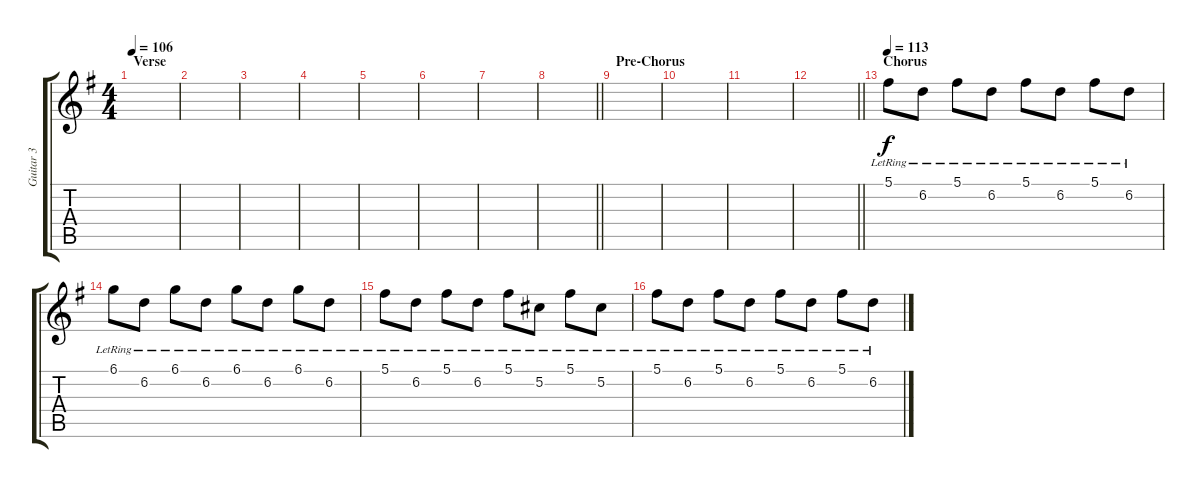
\track ("Guitar 3" "Guitar 3") {instrument acousticguitarsteel}
\staff {score tabs}
\tuning (Db4 Ab3 E3 B2 Gb2 B1) {hide}
\ts (4 4)
\section ("" "Verse")
\tempo 106
\clef g2
\ks g
|
|
|
|
|
|
|
\barLineRight lightlight
|
\section ("" "Pre-Chorus")
|
|
|
\barLineRight lightlight
|
\section ("" "Chorus")
\tempo 113
5.1{lr}.8{instrument acousticguitarsteel} 6.2{lr}.8 5.1{lr}.8 6.2{lr}.8 5.1{lr}.8 6.2{lr}.8 5.1{lr}.8 6.2{lr}.8 |
6.1{lr}.8 6.2{lr}.8 6.1{lr}.8 6.2{lr}.8 6.1{lr}.8 6.2{lr}.8 6.1{lr}.8 6.2{lr}.8 |
5.1{lr}.8 6.2{lr}.8 5.1{lr}.8 6.2{lr}.8 5.1{lr}.8 5.2{lr}.8 5.1{lr}.8 5.2{lr}.8 |
5.1{lr}.8 6.2{lr}.8 5.1{lr}.8 6.2{lr}.8 5.1{lr}.8 6.2{lr}.8 5.1{lr}.8 6.2{lr}.8
